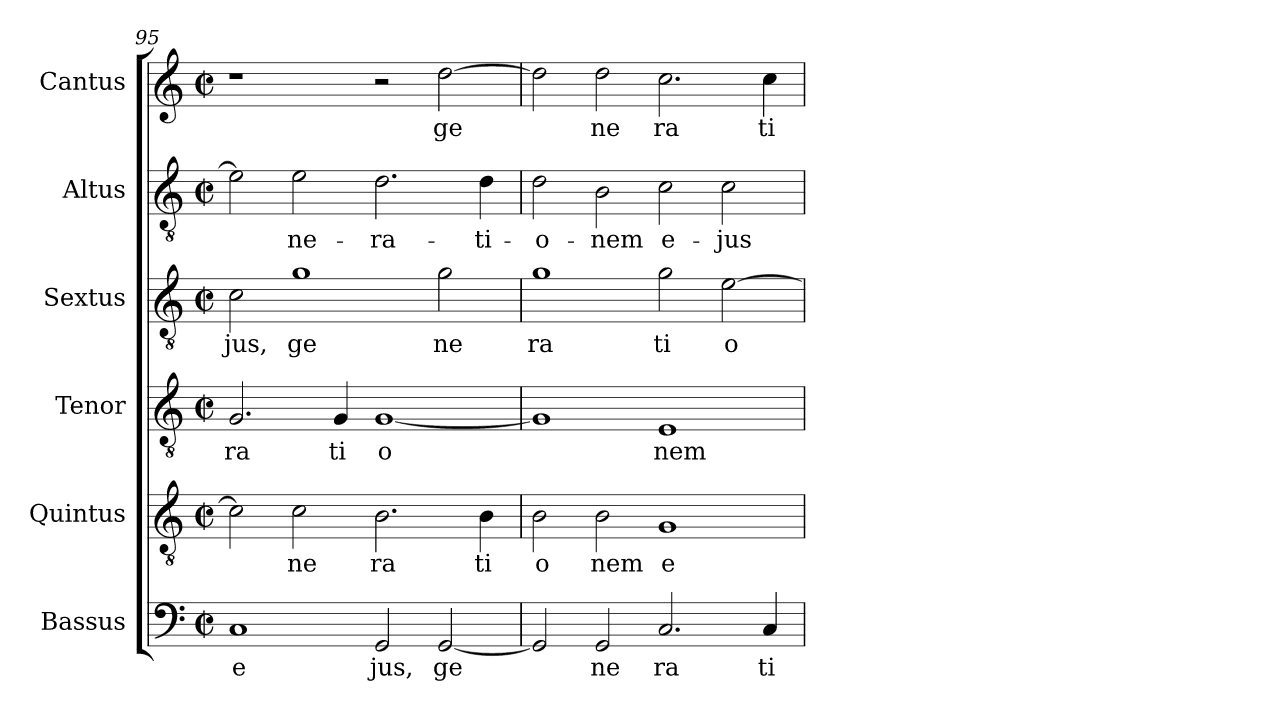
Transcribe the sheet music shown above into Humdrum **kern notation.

**kern	**text	**kern	**text	**kern	**text	**kern	**text	**kern	**text	**kern	**text
*part6	*part6	*part5	*part5	*part4	*part4	*part3	*part3	*part2	*part2	*part1	*part1
*staff6	*staff6	*staff5	*staff5	*staff4	*staff4	*staff3	*staff3	*staff2	*staff2	*staff1	*staff1
*I"Bassus	*	*I"Quintus	*	*I"Tenor	*	*I"Sextus	*	*I"Altus	*	*I"Cantus	*
*clefF4	*	*clefGv2	*	*clefGv2	*	*clefGv2	*	*clefGv2	*	*clefG2	*
*M2/2	*	*M2/2	*	*M2/2	*	*M2/2	*	*M2/2	*	*M2/2	*
*met(c|)	*	*met(c|)	*	*met(c|)	*	*met(c|)	*	*met(c|)	*	*met(c|)	*
=95	=95	=95	=95	=95	=95	=95	=95	=95	=95	=95	=95
!	!LO:LY:b:cj	!	!	!	!LO:LY:b:cj	!	!LO:LY:b:cj	!	!	!	!
1C	e	2c\]	.	2.G/	ra	2c\	jus,	2e\]	.	1r	.
!	!	!	!LO:LY:b:cj	!	!	!	!LO:LY:b:cj	!	!LO:LY:b:cj	!	!
.	.	2c\	ne	.	.	1g	ge	2e\	-ne-	.	.
!	!	!	!	!	!LO:LY:b:cj	!	!	!	!	!	!
.	.	.	.	4G/	ti	.	.	.	.	.	.
!	!LO:LY:b:cj	!	!LO:LY:b:cj	!	!LO:LY:b:rj	!	!	!	!LO:LY:b:cj	!	!
2GG/	jus,	2.B\	ra	[<1G	o	.	.	2.d\	-ra-	2r	.
!	!LO:LY:b:cj	!	!	!	!	!	!LO:LY:b:cj	!	!	!	!LO:LY:b:cj
[<2GG/	ge	.	.	.	.	2g\	ne	.	.	[>2dd\	ge
!	!	!	!LO:LY:b:cj	!	!	!	!	!	!LO:LY:b:cj	!	!
.	.	4B\	ti	.	.	.	.	4d\	-ti-	.	.
=96	=96	=96	=96	=96	=96	=96	=96	=96	=96	=96	=96
!	!	!	!LO:LY:b:cj	!	!	!	!LO:LY:b:cj	!	!LO:LY:b:cj	!	!
2GG/]	.	2B\	o	1G]	.	1g	ra	2d\	-o-	2dd\]	.
!	!LO:LY:b:cj	!	!LO:LY:b:cj	!	!	!	!	!	!LO:LY:b:cj	!	!LO:LY:b:cj
2GG/	ne	2B\	nem	.	.	.	.	2B\	-nem	2dd\	ne
!	!LO:LY:b:cj	!	!LO:LY:b:cj	!	!LO:LY:b:cj	!	!LO:LY:b:cj	!	!LO:LY:b:cj	!	!LO:LY:b:cj
2.C/	ra	1G	e	1E	nem	2g\	ti	2c\	e-	2.cc\	ra
!	!	!	!	!	!	!	!LO:LY:b:cj	!	!LO:LY:b:cj	!	!
.	.	.	.	.	.	[>2e\	o	2c\	-jus	.	.
!	!LO:LY:b:cj	!	!	!	!	!	!	!	!	!	!LO:LY:b:cj
4C/	ti	.	.	.	.	.	.	.	.	4cc\	ti
=	=	=	=	=	=	=	=	=	=	=	=
*-	*-	*-	*-	*-	*-	*-	*-	*-	*-	*-	*-
